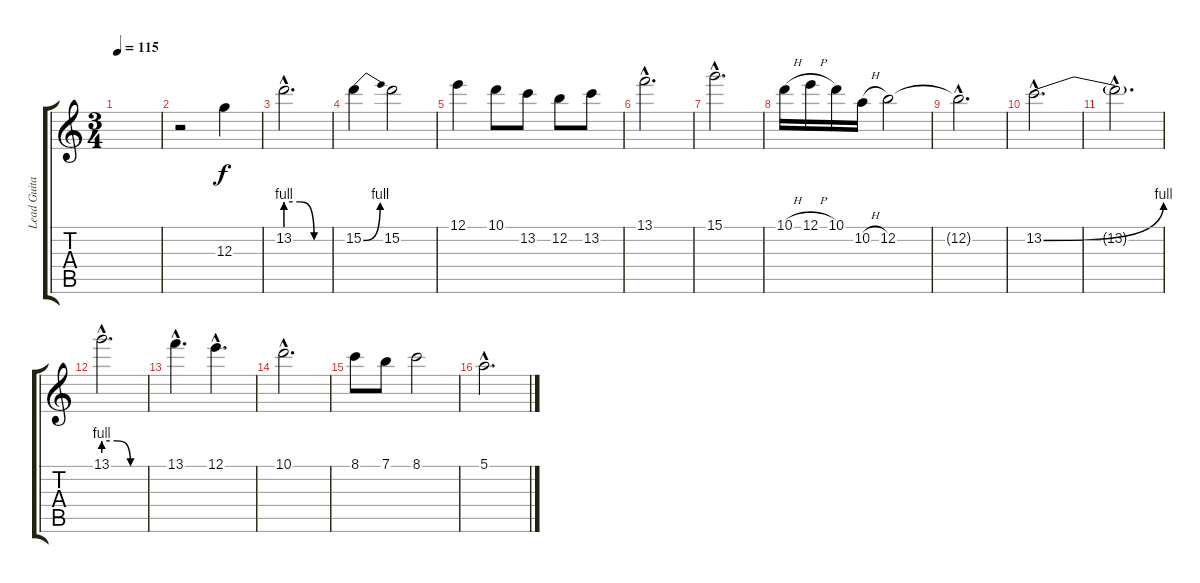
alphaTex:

\track ("Lead Guitar" "Lead Guita") {instrument electricguitarjazz}
\staff {score tabs}
\tuning (E4 B3 G3 D3 A2 E2) {hide}
\ts (3 4)
\tempo 115
\clef g2
\ks c
|
r.2 12.3.4 |
13.2{be (custom 0 4 20 4 40 0 60 0) hac}.2{d} |
15.2{be (bend 0 0 60 4)}.4 15.2.2 |
12.1.4 10.1.8 13.2.8 12.2.8 13.2.8 |
13.1{hac}.2{d} |
15.1{hac}.2{d} |
10.1{h}.16 12.1{h}.16 10.1.16 10.2{h}.16 12.2.2 |
12.2{hac t}.2{d} |
13.2{be (bend 0 0 60 4) hac}.2{d} |
13.2{hac t}.2{d} |
13.1{be (custom 0 4 20 4 40 0 60 0) hac}.2{d} |
13.1{hac}.4{d} 12.1{hac}.4{d} |
10.1{hac}.2{d} |
8.1.8 7.1.8 8.1.2 |
5.1{hac}.2{d}
